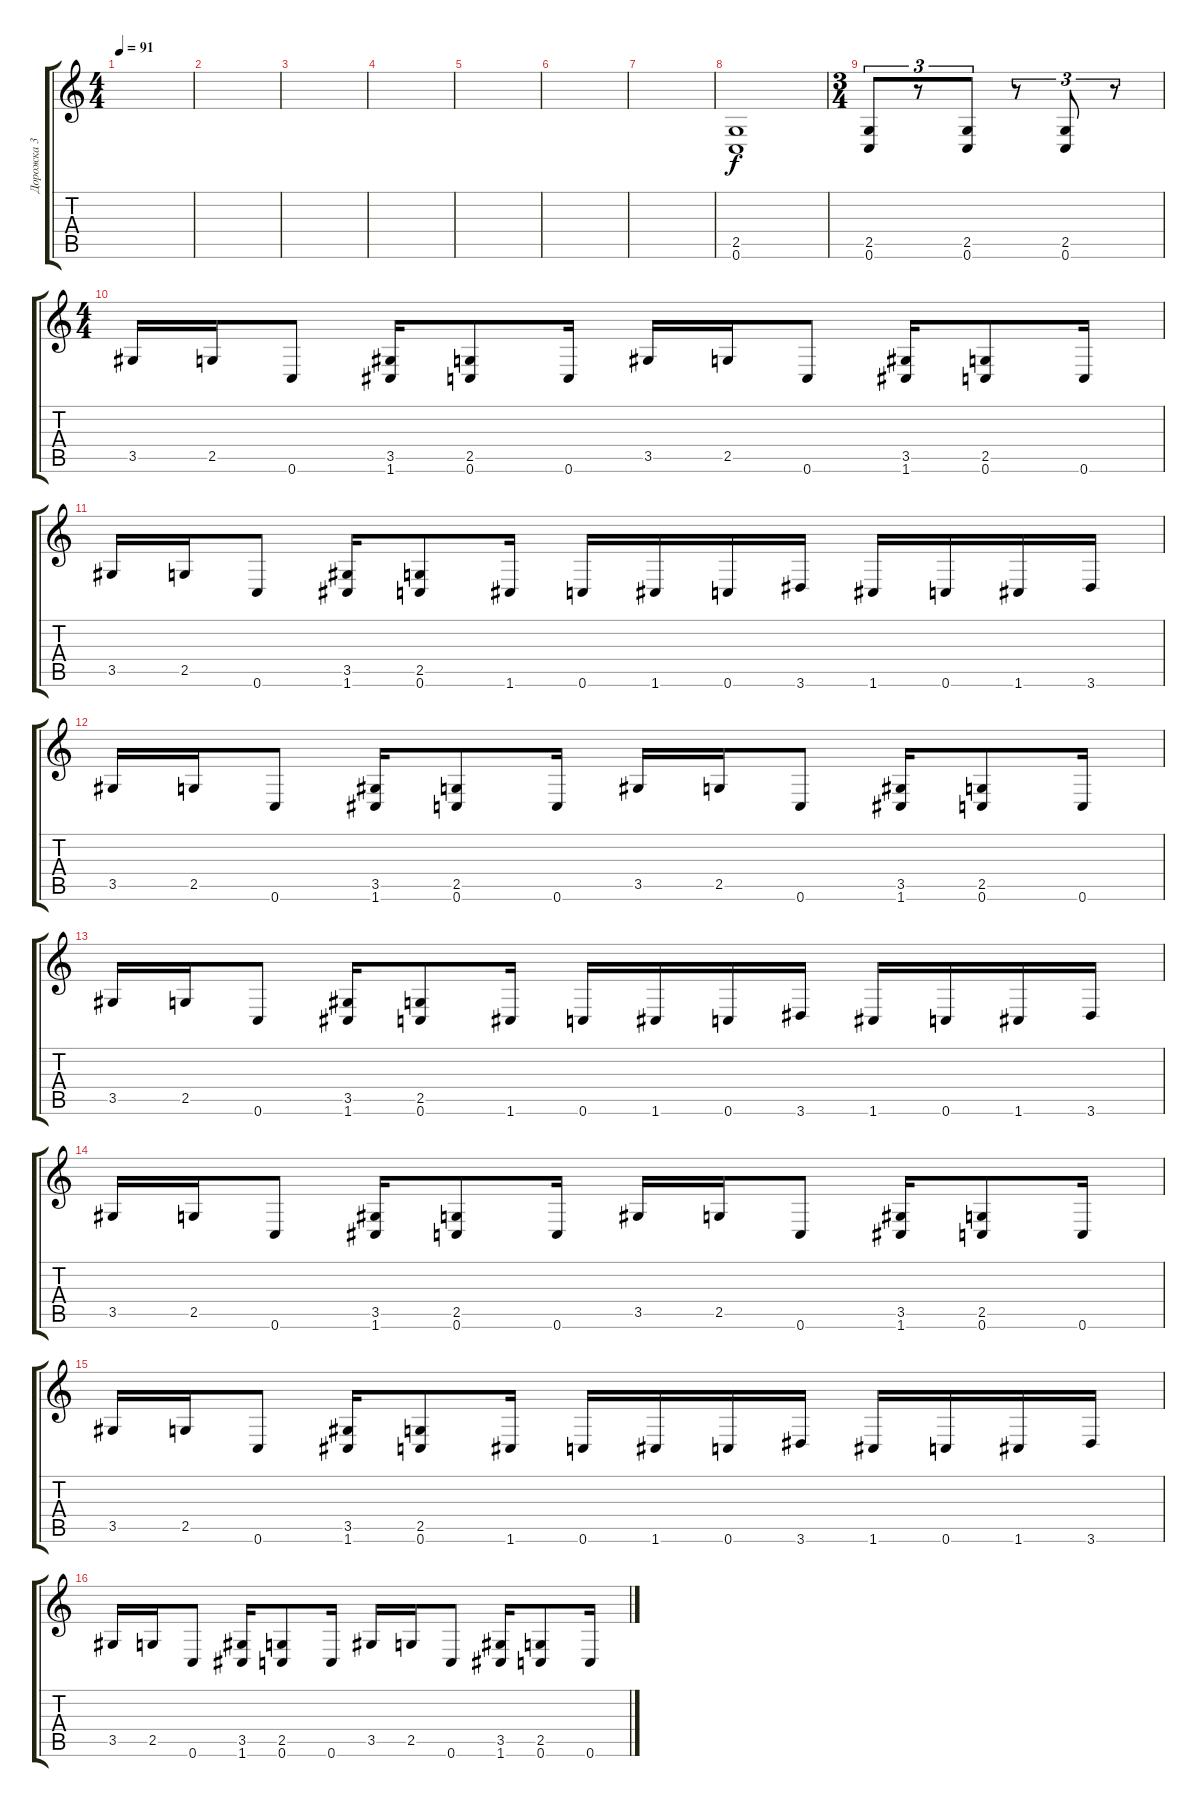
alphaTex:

\track ("Дорожка 3" "Дорожка 3") {instrument distortionguitar}
\staff {score tabs}
\tuning (C4 G3 Eb3 Bb2 F2 C2) {hide}
\ts (4 4)
\tempo 91
\clef g2
\ks c
|
|
|
|
|
|
|
(2.5 0.6).1 |
\ts (3 4)
(2.5 0.6).8{tu (3 2)} r.8{tu (3 2)} (2.5 0.6).8{tu (3 2)} r.8{tu (3 2)} (2.5 0.6).8{tu (3 2)} r.8{tu (3 2)} |
\ts (4 4)
3.5.16{dy f} 2.5.16 0.6.8 (3.5 1.6).16 (2.5 0.6).8 0.6.16 3.5.16 2.5.16 0.6.8 (3.5 1.6).16 (2.5 0.6).8 0.6.16 |
3.5.16 2.5.16 0.6.8 (3.5 1.6).16 (2.5 0.6).8 1.6.16 0.6.16 1.6.16 0.6.16 3.6.16 1.6.16 0.6.16 1.6.16 3.6.16 |
3.5.16 2.5.16 0.6.8 (3.5 1.6).16 (2.5 0.6).8 0.6.16 3.5.16 2.5.16 0.6.8 (3.5 1.6).16 (2.5 0.6).8 0.6.16 |
3.5.16 2.5.16 0.6.8 (3.5 1.6).16 (2.5 0.6).8 1.6.16 0.6.16 1.6.16 0.6.16 3.6.16 1.6.16 0.6.16 1.6.16 3.6.16 |
3.5.16 2.5.16 0.6.8 (3.5 1.6).16 (2.5 0.6).8 0.6.16 3.5.16 2.5.16 0.6.8 (3.5 1.6).16 (2.5 0.6).8 0.6.16 |
3.5.16 2.5.16 0.6.8 (3.5 1.6).16 (2.5 0.6).8 1.6.16 0.6.16 1.6.16 0.6.16 3.6.16 1.6.16 0.6.16 1.6.16 3.6.16 |
3.5.16 2.5.16 0.6.8 (3.5 1.6).16 (2.5 0.6).8 0.6.16 3.5.16 2.5.16 0.6.8 (3.5 1.6).16 (2.5 0.6).8 0.6.16
